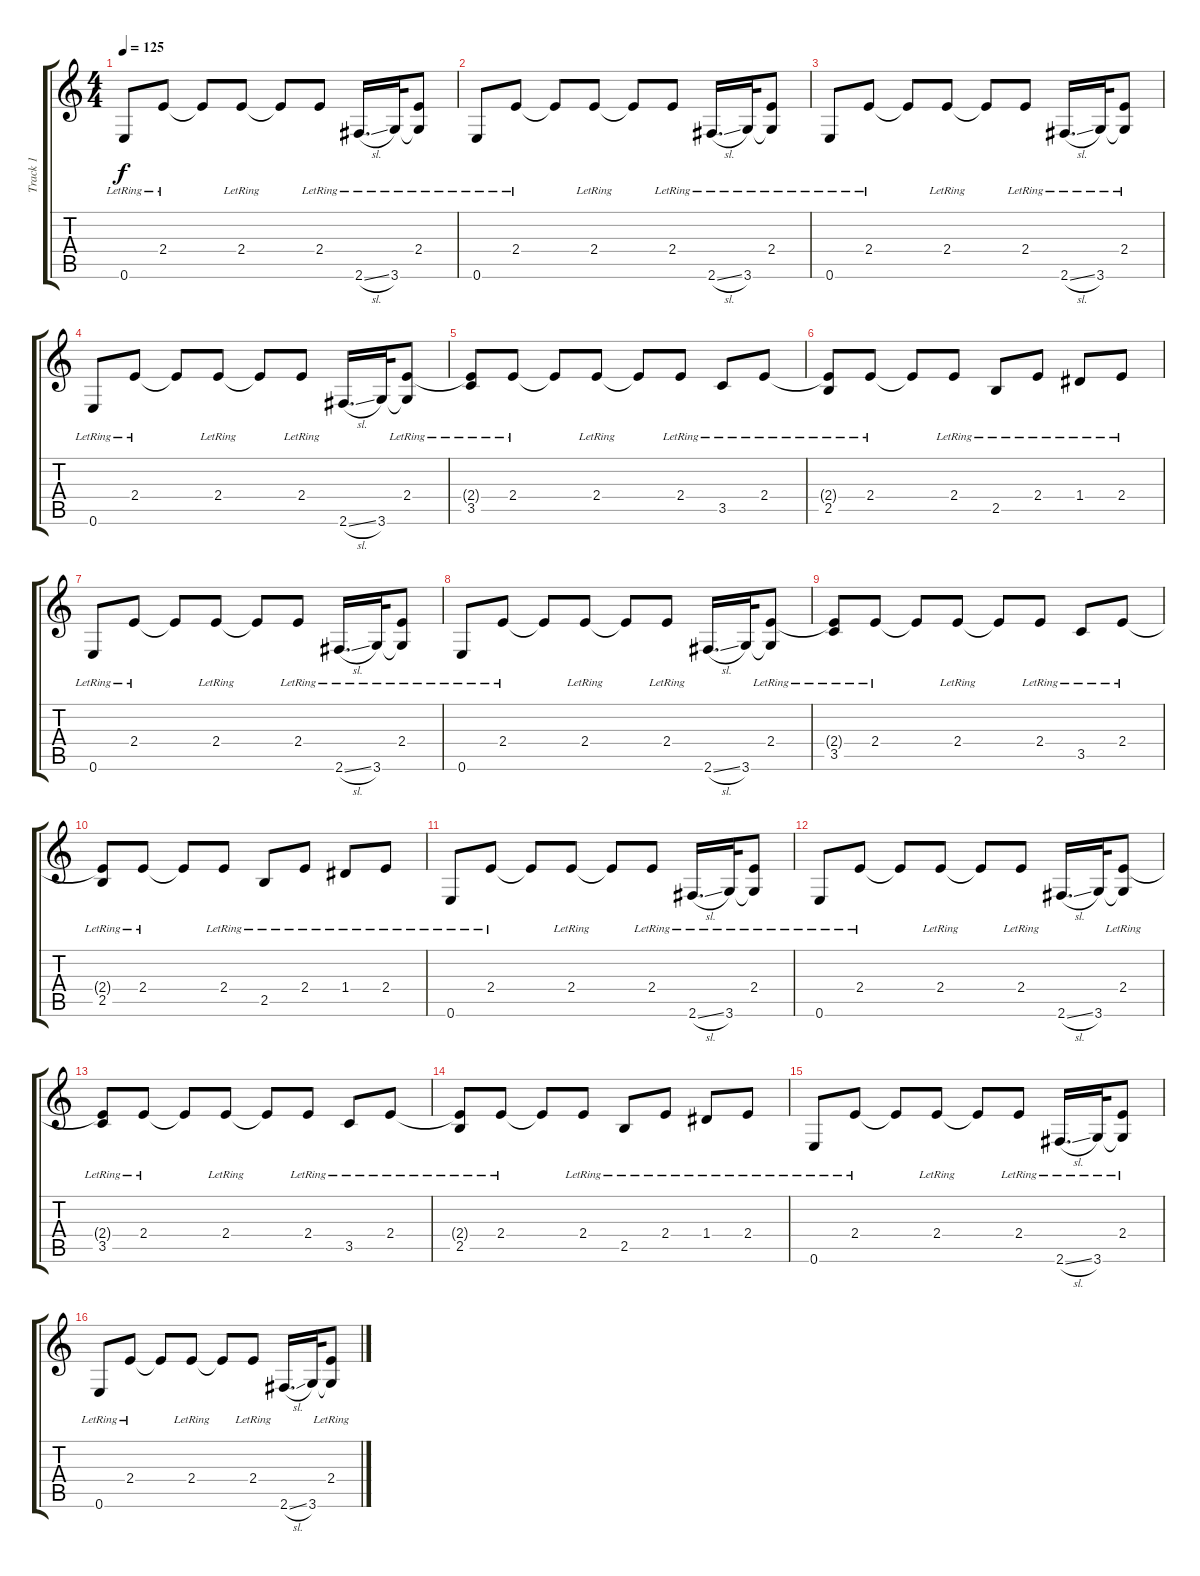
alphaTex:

\track ("Track 1" "Track 1") {instrument electricguitarclean}
\staff {score tabs}
\tuning (E4 B3 G3 D3 A2 E2) {hide}
\ts (4 4)
\tempo 125
\clef g2
\ks c
0.6{lr}.8{dy f volume 12 instrument electricguitarclean} 2.4{lr}.8 2.4{t}.8 2.4{lr}.8 2.4{t}.8 2.4{lr}.8 2.6{sl lr}.16{d} 3.6{lr}.32 (2.4{lr} 3.6{t}).8 |
0.6{lr}.8 2.4{lr}.8 2.4{t}.8 2.4{lr}.8 2.4{t}.8 2.4{lr}.8 2.6{sl lr}.16{d} 3.6{lr}.32 (2.4{lr} 3.6{t}).8 |
0.6{lr}.8 2.4{lr}.8 2.4{t}.8 2.4{lr}.8 2.4{t}.8 2.4{lr}.8 2.6{sl lr}.16{d} 3.6{lr}.32 (2.4{lr} 3.6{t}).8 |
0.6{lr}.8 2.4{lr}.8 2.4{t}.8 2.4{lr}.8 2.4{t}.8 2.4{lr}.8 2.6{sl}.16{d} 3.6.32 (2.4{lr} 3.6{t}).8 |
(2.4{t} 3.5{lr}).8 2.4{lr}.8 2.4{t}.8 2.4{lr}.8 2.4{t}.8 2.4{lr}.8 3.5{lr}.8 2.4{lr}.8 |
(2.4{t} 2.5{lr}).8 2.4{lr}.8 2.4{t}.8 2.4{lr}.8 2.5{lr}.8 2.4{lr}.8 1.4{lr}.8 2.4{lr}.8 |
0.6{lr}.8 2.4{lr}.8 2.4{t}.8 2.4{lr}.8 2.4{t}.8 2.4{lr}.8 2.6{sl lr}.16{d} 3.6{lr}.32 (2.4{lr} 3.6{t}).8 |
0.6{lr}.8 2.4{lr}.8 2.4{t}.8 2.4{lr}.8 2.4{t}.8 2.4{lr}.8 2.6{sl}.16{d} 3.6.32 (2.4{lr} 3.6{t}).8 |
(2.4{t} 3.5{lr}).8 2.4{lr}.8 2.4{t}.8 2.4{lr}.8 2.4{t}.8 2.4{lr}.8 3.5{lr}.8 2.4{lr}.8 |
(2.4{t} 2.5{lr}).8 2.4{lr}.8 2.4{t}.8 2.4{lr}.8 2.5{lr}.8 2.4{lr}.8 1.4{lr}.8 2.4{lr}.8 |
0.6{lr}.8 2.4{lr}.8 2.4{t}.8 2.4{lr}.8 2.4{t}.8 2.4{lr}.8 2.6{sl lr}.16{d} 3.6{lr}.32 (2.4{lr} 3.6{t}).8 |
0.6{lr}.8 2.4{lr}.8 2.4{t}.8 2.4{lr}.8 2.4{t}.8 2.4{lr}.8 2.6{sl}.16{d} 3.6.32 (2.4{lr} 3.6{t}).8 |
(2.4{t} 3.5{lr}).8 2.4{lr}.8 2.4{t}.8 2.4{lr}.8 2.4{t}.8 2.4{lr}.8 3.5{lr}.8 2.4{lr}.8 |
(2.4{t} 2.5{lr}).8 2.4{lr}.8 2.4{t}.8 2.4{lr}.8 2.5{lr}.8 2.4{lr}.8 1.4{lr}.8 2.4{lr}.8 |
0.6{lr}.8 2.4{lr}.8 2.4{t}.8 2.4{lr}.8 2.4{t}.8 2.4{lr}.8 2.6{sl lr}.16{d} 3.6{lr}.32 (2.4{lr} 3.6{t}).8 |
0.6{lr}.8 2.4{lr}.8 2.4{t}.8 2.4{lr}.8 2.4{t}.8 2.4{lr}.8 2.6{sl}.16{d} 3.6.32 (2.4{lr} 3.6{t}).8
